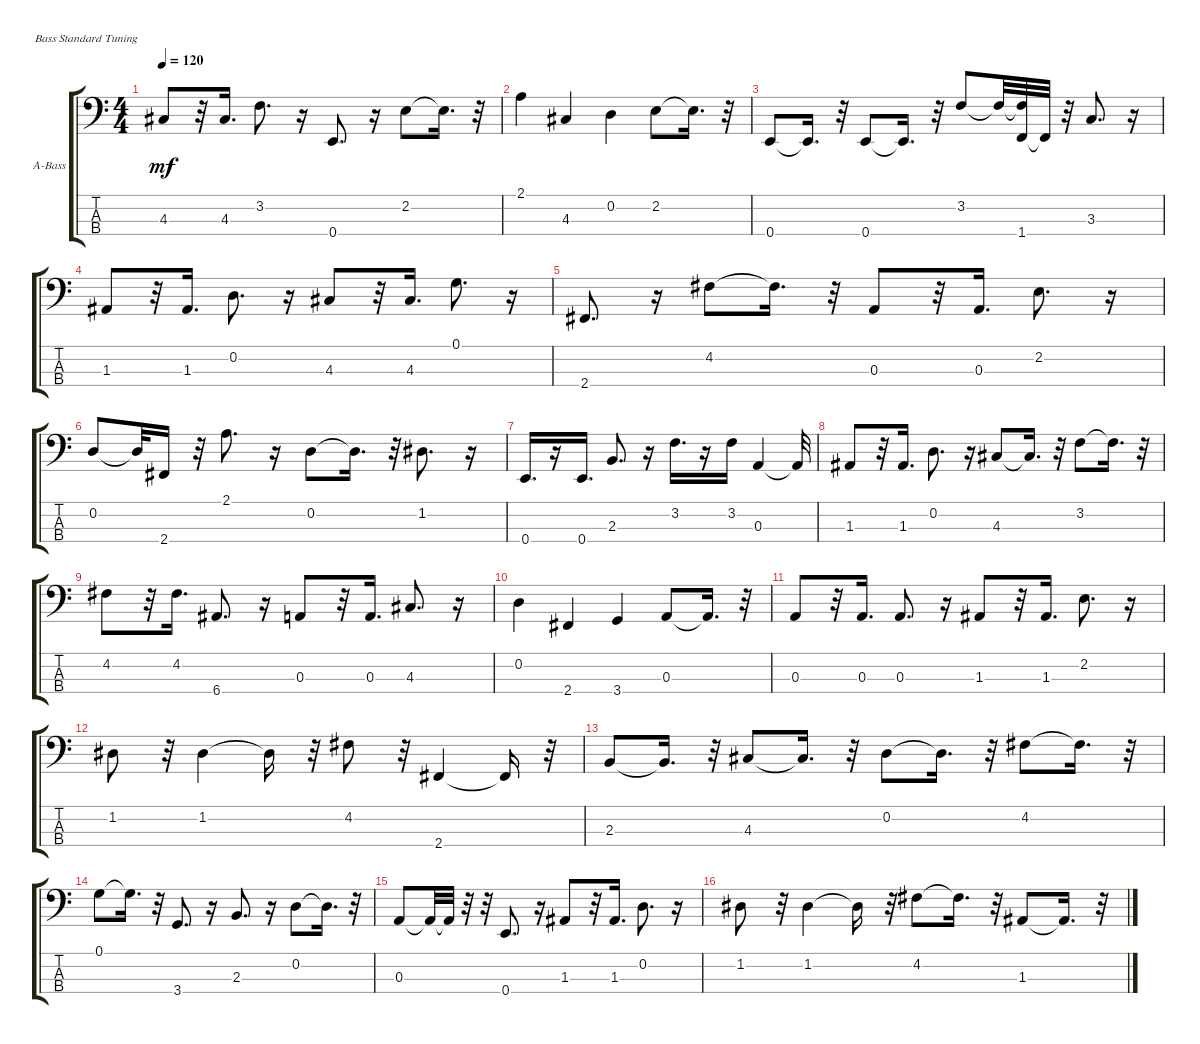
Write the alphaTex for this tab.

\bracketExtendMode groupsimilarinstruments
\firstSystemTrackNameOrientation horizontal
\otherSystemsTrackNameOrientation horizontal
\track ("Bass    (BB)" "A-Bass") {instrument acousticbass}
\staff {score tabs}
\tuning (G2 D2 A1 E1)
\ts (4 4)
\tempo 120
\clef f4
\ks c
4.3.8{dy mf} r.32 4.3.16{d} 3.2.8{d} r.16 0.4.8{d} r.16 2.2.8 2.2{t}.16{d} r.32 |
2.1.4 4.3.4 0.2.4 2.2.8 2.2{t}.16{d} r.32 |
0.4.8 0.4{t}.16{d} r.32 0.4.8 0.4{t}.16{d} r.32 3.2.8 3.2{t}.32 (3.2{t} 1.4).32 1.4{t}.32 r.32 3.3.8{d} r.16 |
1.3.8 r.32 1.3.16{d} 0.2.8{d} r.16 4.3.8 r.32 4.3.16{d} 0.1.8{d} r.16 |
2.4.8{d} r.16 4.2.8 4.2{t}.16{d} r.32 0.3.8 r.32 0.3.16{d} 2.2.8{d} r.16 |
0.2.8 0.2{t}.32 2.4.16 r.32 2.1.8{d} r.16 0.2.8 0.2{t}.16{d} r.32 1.2.8{d} r.16 |
0.4.16{d} r.16 0.4.16{d} 2.3.8{d} r.16 3.2.16{d} r.16 3.2.16 0.3.4 0.3{t}.32 |
1.3.8 r.32 1.3.16{d} 0.2.8{d} r.16 4.3.8 4.3{t}.16{d} r.32 3.2.8 3.2{t}.16{d} r.32 |
4.2.8 r.32 4.2.16{d} 6.4.8{d} r.16 0.3.8 r.32 0.3.16{d} 4.3.8{d} r.16 |
0.2.4 2.4.4 3.4.4 0.3.8 0.3{t}.16{d} r.32 |
0.3.8 r.32 0.3.16{d} 0.3.8{d} r.16 1.3.8 r.32 1.3.16{d} 2.2.8{d} r.16 |
1.2.8 r.32 1.2.4 1.2{t}.16 r.32 4.2.8 r.32 2.4.4 2.4{t}.16 r.32 |
2.3.8 2.3{t}.16{d} r.32 4.3.8 4.3{t}.16{d} r.32 0.2.8 0.2{t}.16{d} r.32 4.2.8 4.2{t}.16{d} r.32 |
0.1.8 0.1{t}.16{d} r.32 3.4.8{d} r.16 2.3.8{d} r.16 0.2.8 0.2{t}.16{d} r.32 |
0.3.8 0.3{t}.32 0.3{t}.32 r.32 r.32 0.4.8{d} r.16 1.3.8 r.32 1.3.16{d} 0.2.8{d} r.16 |
1.2.8 r.32 1.2.4 1.2{t}.16 r.32 4.2.8 4.2{t}.16{d} r.32 1.3.8 1.3{t}.16{d} r.32
